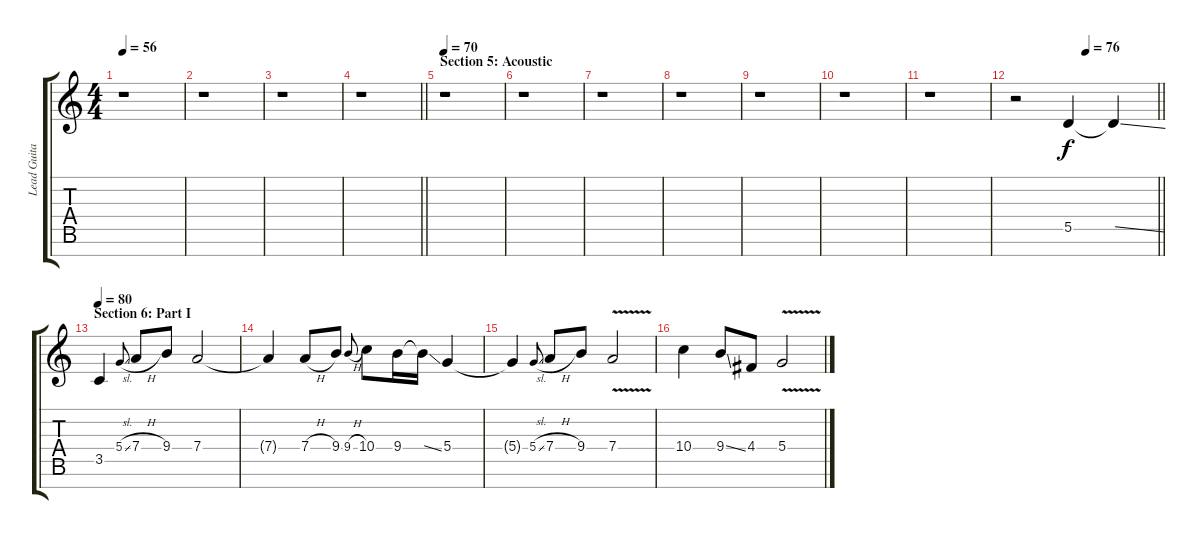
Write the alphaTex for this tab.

\track ("Lead Guitar (Distortion)" "Lead Guita") {instrument distortionguitar}
\staff {score tabs}
\tuning (E4 B3 G3 D3 A2 E2 B1) {hide}
\ts (4 4)
\tempo 56
\clef g2
\ks c
r.1{dy f} |
r.1 |
r.1 |
\barLineRight lightlight
r.1 |
\section ("" "Section 5: Acoustic")
\tempo 70
r.1 |
r.1 |
r.1 |
r.1 |
r.1 |
r.1 |
r.1 |
\tempo (76 0.5)
\barLineRight lightlight
r.2 5.5.4 5.5{ss t}.4 |
\section ("" "Section 6: Part I")
\tempo 80
3.5.4 5.4{sl}.8{gr onbeat} 7.4{h}.8 9.4.8 7.4.2 |
7.4{t}.4 7.4{h}.8 9.4.8 9.4{h}.8{gr onbeat} 10.4.8 9.4.16 9.4{ss t}.16 5.4.4 |
5.4{t}.4 5.4{sl}.8{gr onbeat} 7.4{h}.8 9.4.8 7.4{v}.2 |
10.4.4 9.4{ss}.8 4.4.8 5.4{v}.2
